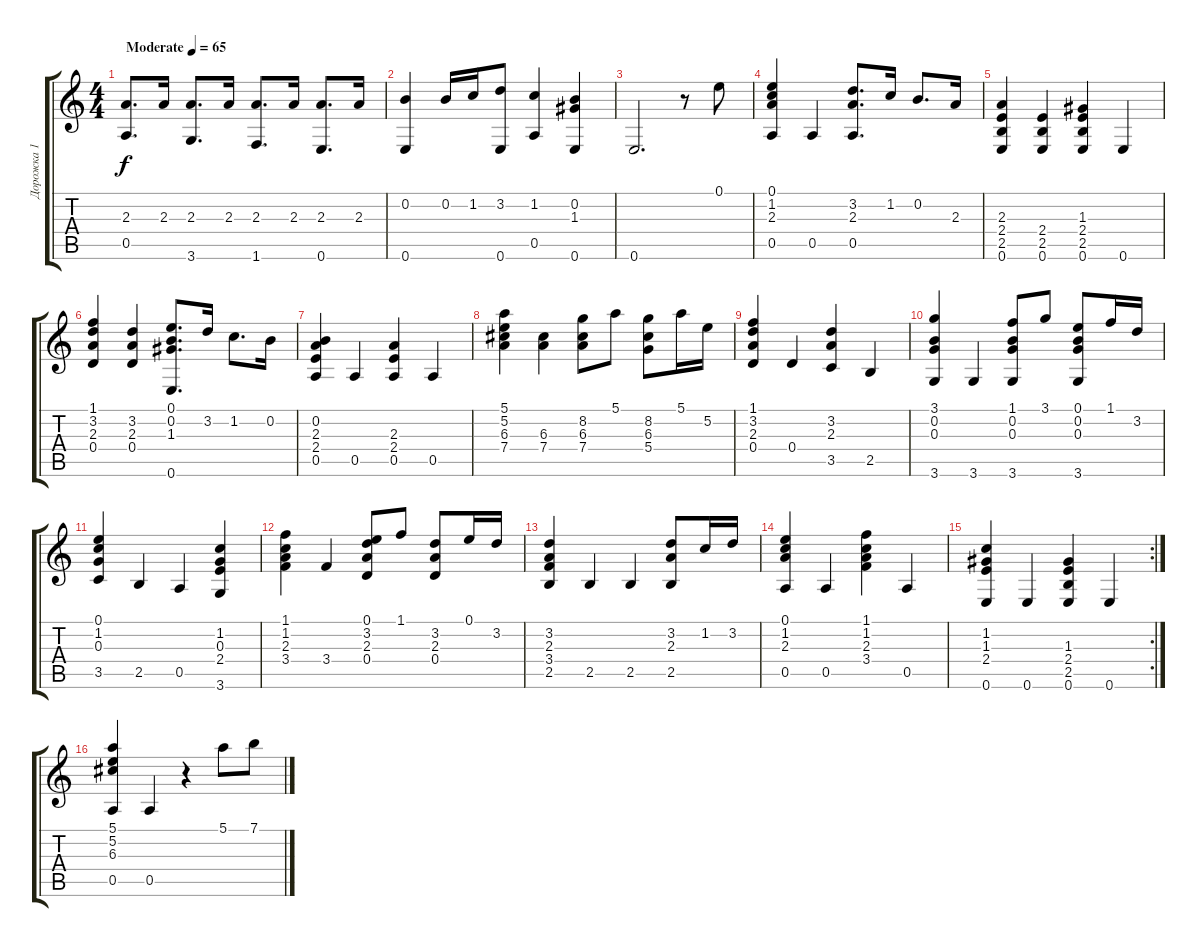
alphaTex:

\track ("Дорожка 1" "Дорожка 1") {instrument acousticguitarsteel}
\staff {score tabs}
\tuning (E4 B3 G3 D3 A2 E2) {hide}
\ts (4 4)
\tempo (65 "Moderate")
\clef g2
\ks c
(2.3 0.5).8{d dy f instrument acousticguitarsteel} 2.3.16 (2.3 3.6).8{d} 2.3.16 (2.3 1.6).8{d} 2.3.16 (2.3 0.6).8{d} 2.3.16 |
(0.2 0.6).4 0.2.16 1.2.16 (3.2 0.6).8 (1.2 0.5).4 (0.2 1.3 0.6).4 |
0.6.2{d} r.8 0.1.8 |
(0.1 1.2 2.3 0.5).4 0.5.4 (3.2 2.3 0.5).8{d} 1.2.16 0.2.8{d} 2.3.16 |
(2.3 2.4 2.5 0.6).4 (2.4 2.5 0.6).4 (1.3 2.4 2.5 0.6).4 0.6.4 |
(1.1 3.2 2.3 0.4).4 (3.2 2.3 0.4).4 (0.1 0.2 1.3 0.6).8{d} 3.2.16 1.2.8{d} 0.2.16 |
(0.2 2.3 2.4 0.5).4 0.5.4 (2.3 2.4 0.5).4 0.5.4 |
(5.1 5.2 6.3 7.4).4 (6.3 7.4).4 (8.2 6.3 7.4).8 5.1.8 (8.2 6.3 5.4).8 5.1.16 5.2.16 |
(1.1 3.2 2.3 0.4).4 0.4.4 (3.2 2.3 3.5).4 2.5.4 |
(3.1 0.2 0.3 3.6).4 3.6.4 (1.1 0.2 0.3 3.6).8 3.1.8 (0.1 0.2 0.3 3.6).8 1.1.16 3.2.16 |
(0.1 1.2 0.3 3.5).4 2.5.4 0.5.4 (1.2 0.3 2.4 3.6).4 |
(1.1 1.2 2.3 3.4).4 3.4.4 (0.1 3.2 2.3 0.4).8 1.1.8 (3.2 2.3 0.4).8 0.1.16 3.2.16 |
(3.2 2.3 3.4 2.5).4 2.5.4 2.5.4 (3.2 2.3 2.5).8 1.2.16 3.2.16 |
(0.1 1.2 2.3 0.5).4 0.5.4 (1.1 1.2 2.3 3.4).4 0.5.4 |
\rc 2
(1.2 1.3 2.4 0.6).4 0.6.4 (1.3 2.4 2.5 0.6).4 0.6.4 |
(5.1 5.2 6.3 0.5).4 0.5.4 r.4 5.1.8 7.1.8
